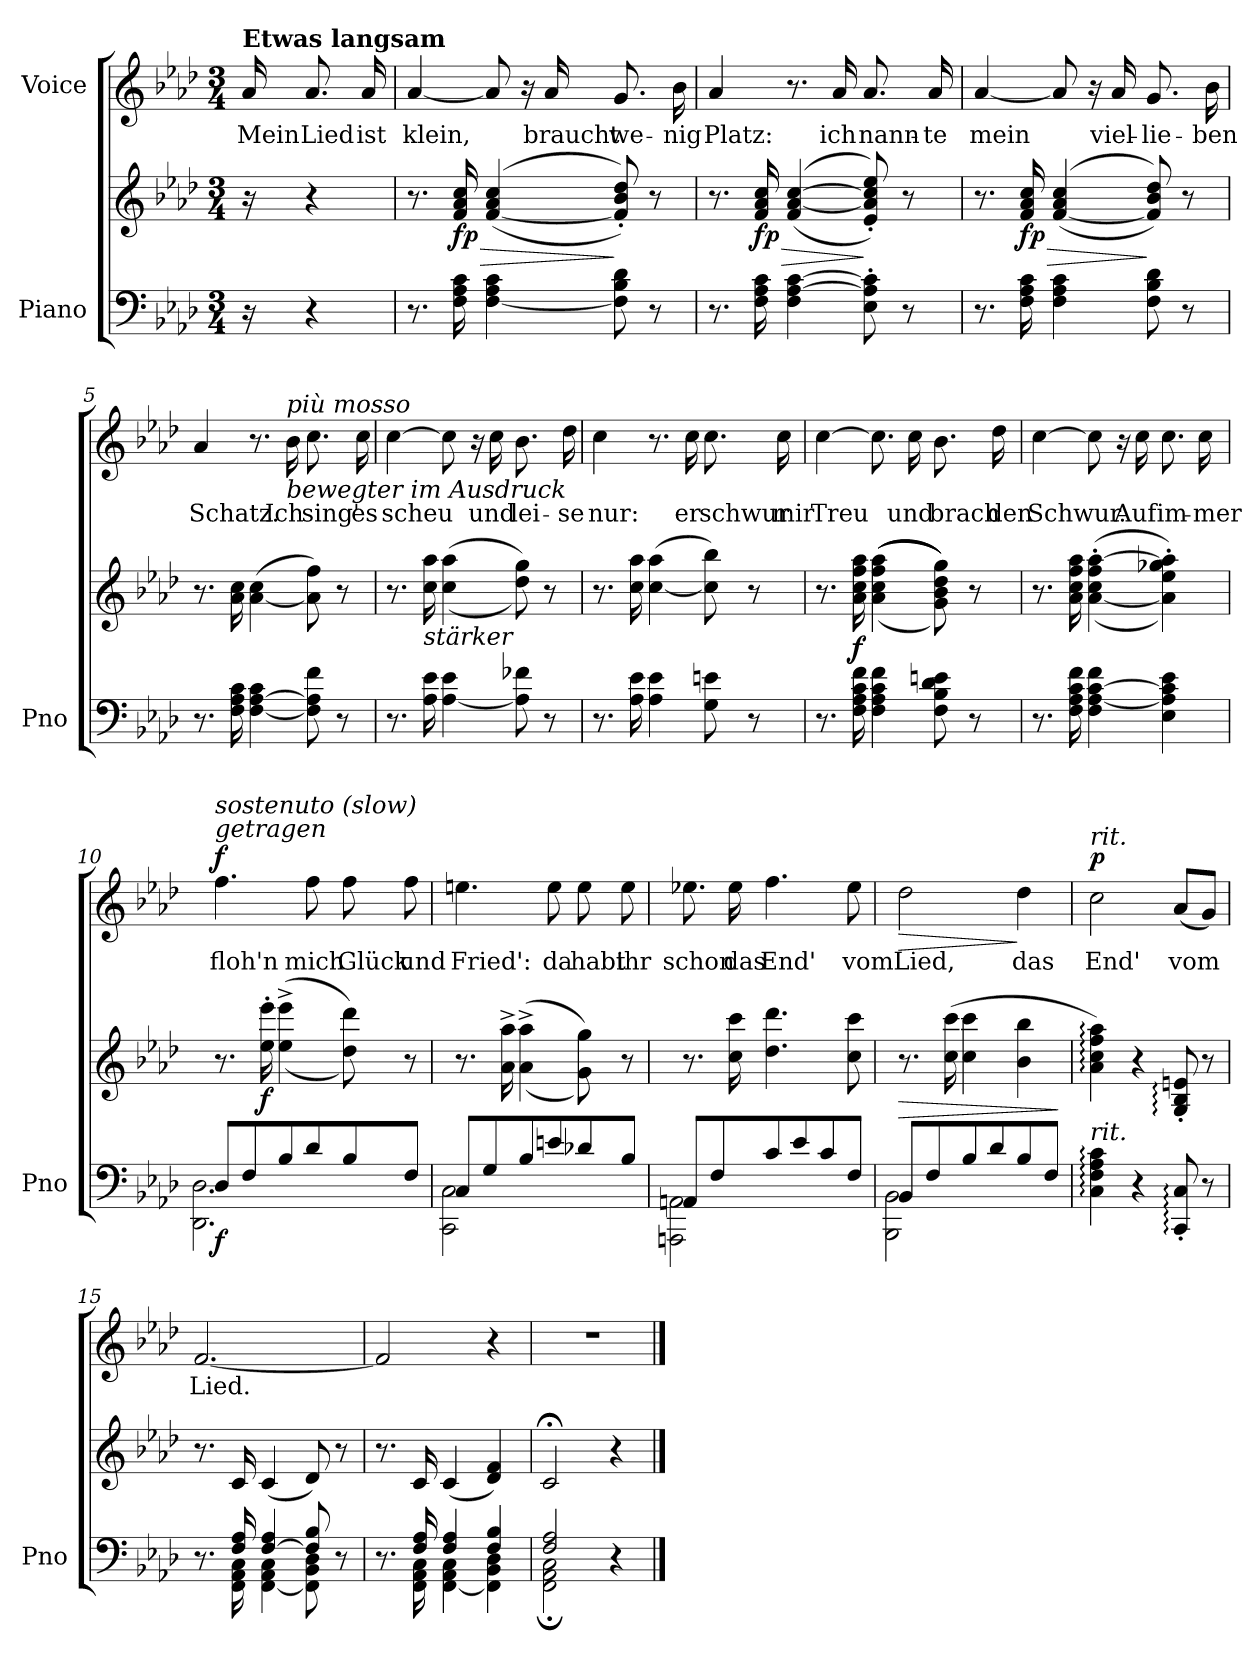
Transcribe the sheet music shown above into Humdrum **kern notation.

**kern	**kern	**dynam	**kern	**text	**dynam
*part2	*part2	*part2	*part1	*part1	*part1
*staff3	*staff2	*staff2/3	*staff1	*staff1	*staff1
*I"Piano	*	*	*I"Voice	*	*
*I'Pno	*	*	*	*	*
*clefF4	*clefG2	*	*clefG2	*	*
*k[b-e-a-d-]	*k[b-e-a-d-]	*	*k[b-e-a-d-]	*	*
*M3/4	*M3/4	*	*M3/4	*	*
=1	=1	=1	=1	=1	=1
!	!	!	!LO:TX:a:B:t=Etwas langsam	!	!
16r	16r	.	16a-/	Mein	.
4r	4r	.	8.a-/	Lied	.
.	.	.	16a-/	ist	.
=2	=2	=2	=2	=2	=2
8.r	8.r	.	[4a-/	klein,	.
!	!	!LO:HP:b	!	!	!
!	!	!LO:DY:n=1:b	!	!	!
16F\ 16A-\ 16c\	16f/ 16a-/ 16cc/	> fp	.	.	.
[4F\ 4A-\ 4c\	(([4f/ 4a-/ 4cc/	.	8a-/]	.	.
.	.	.	16r	.	.
.	.	.	16a-/	braucht	.
8F\] 8B-\ 8d-\	8f/]' 8b-/' 8dd-/'))	]	8.g/	we-	.
8r	8r	.	.	.	.
.	.	.	16b-\	-nig	.
=3	=3	=3	=3	=3	=3
8.r	8.r	.	4a-/	Platz:	.
!	!	!LO:HP:b	!	!	!
!	!	!LO:DY:n=1:b	!	!	!
16F\ 16A-\ 16c\	16f/ 16a-/ 16cc/	> fp	.	.	.
4F\ [4A-\ [4c\	((4f/ [4a-/ [4cc/	.	8.r	.	.
.	.	.	16a-/	ich	.
8E-\' 8A-\]' 8c\]'	8e-/' 8a-/]' 8cc/]' 8ee-/'))	]	8.a-/	nann-	.
8r	8r	.	.	.	.
.	.	.	16a-/	-te	.
=4	=4	=4	=4	=4	=4
8.r	8.r	.	[4a-/	mein	.
!	!	!LO:HP:b	!	!	!
!	!	!LO:DY:n=1:b	!	!	!
16F\ 16A-\ 16c\	16f/ 16a-/ 16cc/	> fp	.	.	.
4F\ 4A-\ 4c\	(([4f/ 4a-/ 4cc/	.	8a-/]	.	.
.	.	.	16r	.	.
.	.	.	16a-/	viel-	.
8F\ 8B-\ 8d-\	8f/] 8b-/ 8dd-/))	]	8.g/	-lie-	.
8r	8r	.	.	.	.
.	.	.	16b-\	-ben	.
=5	=5	=5	=5	=5	=5
8.r	8.r	.	4a-/	Schatz.	.
16F\ 16A-\ 16c\	16a-\ 16cc\	.	.	.	.
[4F\ [4A-\ 4c\	([4a-\ 4cc\	.	8.r	.	.
!	!	!	!LO:TX:i:t=più mosso	!	!
!	!	!	!LO:TX:b:i:t=bewegter im Ausdruck	!	!
.	.	.	16b-\	Ich	.
8F\] 8A-\] 8f\	8a-\] 8ff\)	.	8.cc\	sing'	.
8r	8r	.	.	.	.
.	.	.	16cc\	es	.
=6	=6	=6	=6	=6	=6
8.r	8.r	.	[4cc\	scheu	.
!	!LO:TX:b:i:t=stärker	!	!	!	!
16A-\ 16e-\	16cc\ 16aa-\	.	.	.	.
[4A-\ 4e-\	((4cc\ 4aa-\	.	8cc\]	.	.
.	.	.	16r	.	.
.	.	.	16cc\	und	.
8A-\] 8f-X\	8dd-\ 8gg\))	.	8.b-\	lei-	.
8r	8r	.	.	.	.
.	.	.	16dd-\	-se	.
=7	=7	=7	=7	=7	=7
8.r	8.r	.	4cc\	nur:	.
16A-\ 16e-\	16cc\ 16aa-\	.	.	.	.
4A-\ 4e-\	([4cc\ 4aa-\	.	8.r	.	.
.	.	.	16cc\	er	.
8G\ 8en\	8cc\] 8bb-\)	.	8.cc\	schwur	.
8r	8r	.	.	.	.
.	.	.	16cc\	mir	.
=8	=8	=8	=8	=8	=8
8.r	8.r	.	[4cc\	Treu	.
!	!	!LO:DY:b	!	!	!
16F\ 16A-\ 16c\ 16f\	16a-\ 16cc\ 16ff\ 16aa-\	f	.	.	.
4F\ 4A-\ 4c\ 4f\	((((4a-\ 4cc\ 4ff\ 4aa-\	.	8.cc\]	.	.
.	.	.	16cc\	und	.
8F\ 8B-\ 8d-\ 8en\	8g\ 8b-\ 8dd-\ 8gg\))))	.	8.b-\	brach	.
8r	8r	.	.	.	.
.	.	.	16dd-\	den	.
=9	=9	=9	=9	=9	=9
8.r	8.r	.	[4cc\	Schwur.	.
16F\ 16A-\ 16c\ 16f\	16a-\ 16cc\ 16ff\ 16aa-\	.	.	.	.
4F\ [4A-\ [4c\ 4f\	(([4a-\' 4cc\' 4ff\' [4aa-\'	.	8cc\]	.	.
.	.	.	16r	.	.
.	.	.	16cc\	Auf	.
4E-\ 4A-\] 4c\] 4e-\	4a-\]' 4ee-\' 4gg-X\' 4aa-\]'))	.	8.cc\	im-	.
.	.	.	16cc\	-mer	.
=10	=10	=10	=10	=10	=10
*^	*	*	*	*	*
!	!	!	!	!LO:TX:i:t=getragen	!	!
!	!	!	!	!LO:TX:i:t=sostenuto (slow)	!	!
!	!	!	!LO:DY:b=2	!	!	!LO:DY:b
8D-/L	2.DD-\ 2.D-\	8.r	f	4.ff\	floh'n	f
8F/	.	.	.	.	.	.
!	!	!	!LO:DY:b	!	!	!
.	.	16ee-\' 16eee-\'	f	.	.	.
8B-/	.	((4ee-\^ 4eee-\^	.	.	.	.
8d-/	.	.	.	8ff\	mich	.
8B-/	.	8dd-\ 8ddd-\))	.	8ff\	Glück	.
8F/J	.	8r	.	8ff\	und	.
=11	=11	=11	=11	=11	=11	=11
8C/L	2CC\ 2C\	8.r	.	4.een\	Fried':	.
8G/	.	.	.	.	.	.
.	.	16a-\^ 16aa-\^	.	.	.	.
8B-/	.	((4a-\^ 4aa-\^	.	.	.	.
8en/	.	.	.	8ee\	da	.
8d-X/	4ryy	8g\ 8gg\))	.	8ee\	habt	.
8B-/J	.	8r	.	8ee\	ihr	.
=12	=12	=12	=12	=12	=12	=12
8AAn/L	2AAAn\ 2AA\	8.r	.	8.ee-X\	schon	.
8F/	.	.	.	.	.	.
.	.	16cc\ 16ccc\	.	16ee-\	das	.
8c/	.	4.dd-\ 4.ddd-\	.	4.ff\	End'	.
8e-/	.	.	.	.	.	.
8c/	4ryy	.	.	.	.	.
8F/J	.	8cc\ 8ccc\	.	8ee-\	vom	.
=13	=13	=13	=13	=13	=13	=13
!	!	!	!LO:HP:b	!	!	!LO:HP:b
8BB-/L	2BBB-\ 2BB-\	8.r	>	2dd-\	Lied,	>
8F/	.	.	.	.	.	.
.	.	(16cc\ 16ccc\	.	.	.	.
8B-/	.	4cc\ 4ccc\	.	.	.	.
8d-/	.	.	.	.	.	.
8B-/	4ryy	4b-\ 4bb-\	.	4dd-\	das	]
8F/J	.	.	.	.	.	.
*v	*v	*	*	*	*	*
.	.	]	.	.	.
=14	=14	=14	=14	=14	=14
!	!	!	!LO:TX:i:t=rit.	!	!
!LO:TX:i:t=rit.	!	!	!	!	!
!	!	!	!	!	!LO:DY:b
4C\: 4F\: 4A-\: 4c\:	4a-\: 4cc\: 4ff\: 4aa-\:)	.	2cc\	End'	p
4r	4r	.	.	.	.
8CC/:' 8C/:'	8G/:' 8B-/:' 8en/:'	.	(8a-/L	vom	.
8r	8r	.	8g/J)	.	.
=15	=15	=15	=15	=15	=15
*^	*	*	*	*	*
8.ryy	8.r	8.r	.	[2.f/	Lied.	.
16F/ 16A-/	16FF\ 16AA-\ 16C\	16c/	.	.	.	.
[4F/ 4A-/	[4FF\ 4AA-\ 4C\	(4c/	.	.	.	.
8F/] 8B-/	8FF\] 8BB-\ 8D-\	8d-/)	.	.	.	.
8ryy	8r	8r	.	.	.	.
=16	=16	=16	=16	=16	=16	=16
8.ryy	8.r	8.r	.	2f/]	.	.
16F/ 16A-/	16FF\ 16AA-\ 16C\	16c/	.	.	.	.
4F/ 4A-/	[4FF\ 4AA-\ 4C\	(4c/	.	.	.	.
4F/ 4B-/	4FF\] 4BB-\ 4D-\	4d-/ 4f/)	.	4r	.	.
=17	=17	=17	=17	=17	=17	=17
2F/ 2A-/	2FF\; 2AA-\; 2C\;	2c;</	.	2.r	.	.
4ryy	4r	4r	.	.	.	.
*v	*v	*	*	*	*	*
==	==	==	==	==	==
*-	*-	*-	*-	*-	*-
